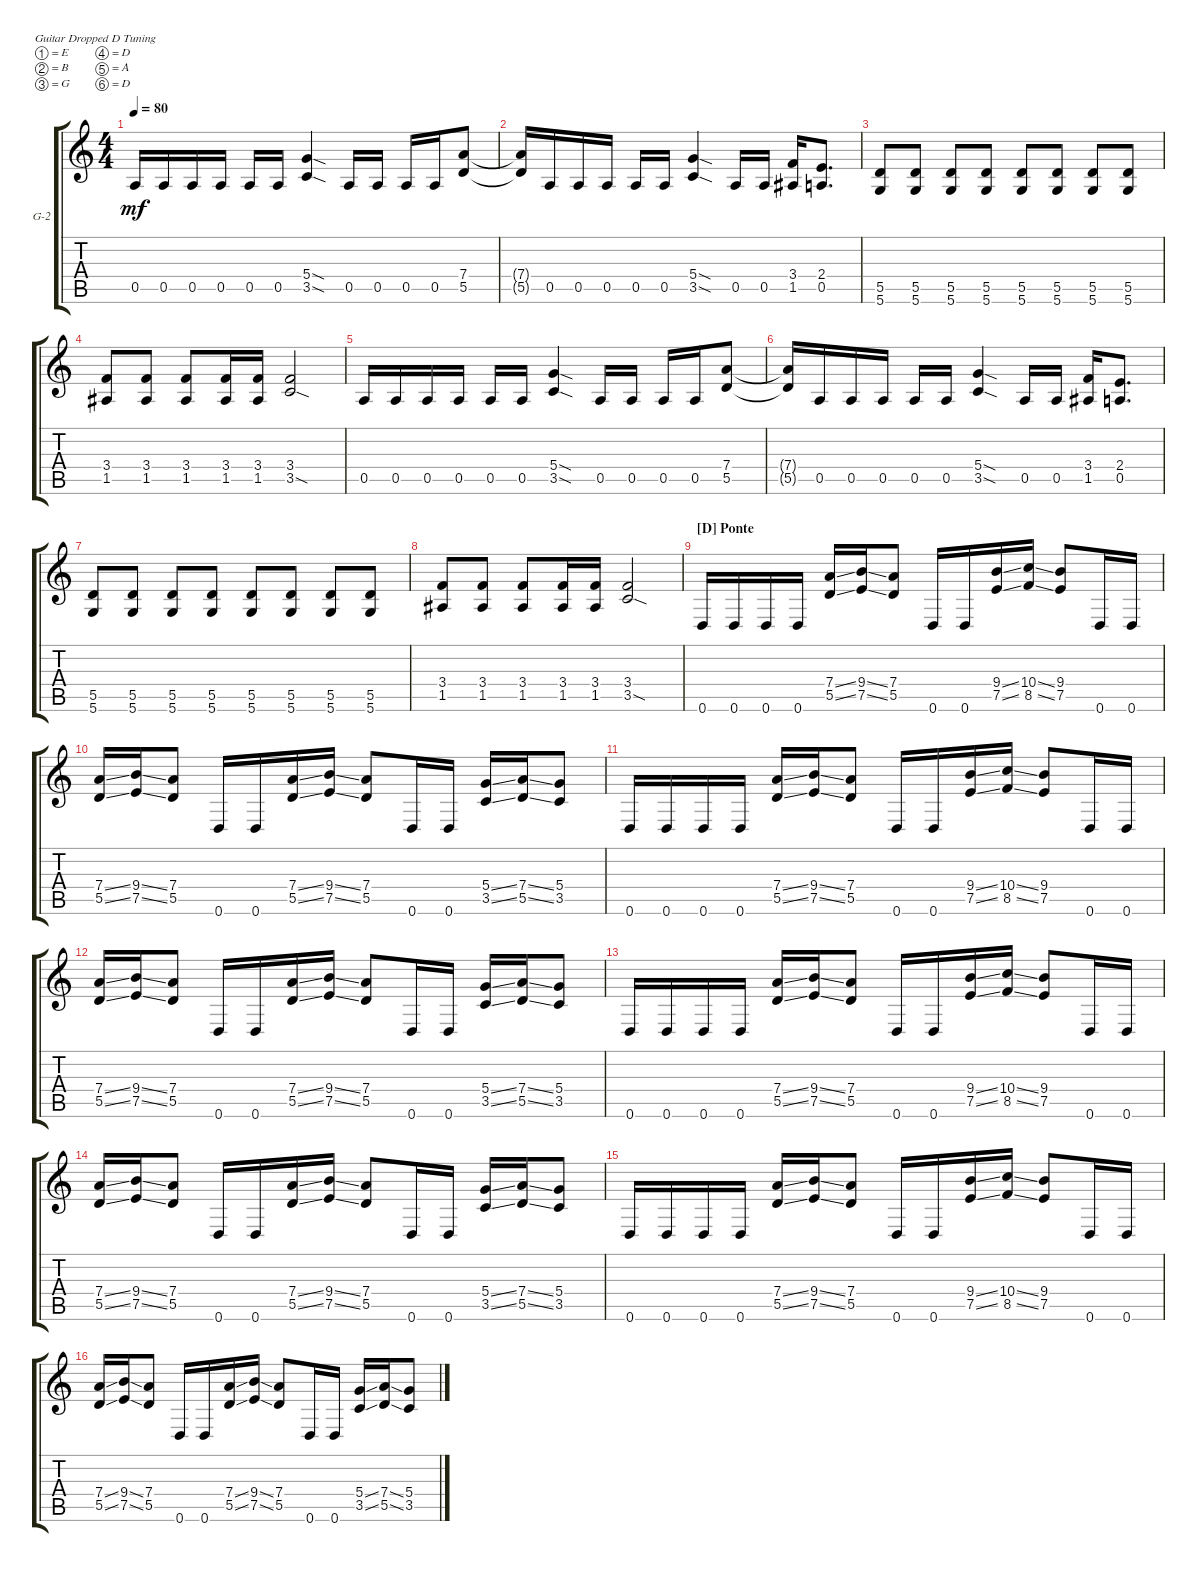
\defaultSystemsLayout 4
\bracketExtendMode groupsimilarinstruments
\firstSystemTrackNameOrientation horizontal
\otherSystemsTrackNameOrientation horizontal
\track ("Guitar-2" "G-2") {multiBarRest instrument overdrivenguitar}
\staff {score tabs}
\tuning (E4 B3 G3 D3 A2 D2)
\ts (4 4)
\tempo 80
\clef g2
\ks aminor
0.5.16{dy mf} 0.5.16 0.5.16 0.5.16 0.5.16 0.5.16 (3.5{sod} 5.4{sod}).4 0.5.16 0.5.16 0.5.16 0.5.16 (5.5 7.4).8 |
(5.5{t} 7.4{t}).16 0.5.16 0.5.16 0.5.16 0.5.16 0.5.16 (3.5{sod} 5.4{sod}).4 0.5.16 0.5.16 (1.5 3.4).16 (0.5 2.4).8{d} |
(5.6 5.5).8 (5.6 5.5).8 (5.6 5.5).8 (5.6 5.5).8 (5.6 5.5).8 (5.6 5.5).8 (5.6 5.5).8 (5.6 5.5).8 |
(1.5 3.4).8 (3.4 1.5).8 (1.5 3.4).8 (3.4 1.5).16 (3.4 1.5).16 (3.5{sod} 3.4).2 |
0.5.16 0.5.16 0.5.16 0.5.16 0.5.16 0.5.16 (3.5{sod} 5.4{sod}).4 0.5.16 0.5.16 0.5.16 0.5.16 (5.5 7.4).8 |
(5.5{t} 7.4{t}).16 0.5.16 0.5.16 0.5.16 0.5.16 0.5.16 (3.5{sod} 5.4{sod}).4 0.5.16 0.5.16 (1.5 3.4).16 (0.5 2.4).8{d} |
(5.6 5.5).8 (5.6 5.5).8 (5.6 5.5).8 (5.6 5.5).8 (5.6 5.5).8 (5.6 5.5).8 (5.6 5.5).8 (5.6 5.5).8 |
(1.5 3.4).8 (3.4 1.5).8 (1.5 3.4).8 (3.4 1.5).16 (3.4 1.5).16 (3.5{sod} 3.4).2 |
\section ("D" "Ponte")
0.6.16 0.6.16 0.6.16 0.6.16 (5.5{ss} 7.4{ss}).16 (7.5{ss} 9.4{ss}).16 (7.4 5.5).8 0.6.16 0.6.16 (7.5{ss} 9.4{ss}).16 (8.5{ss} 10.4{ss}).16 (9.4 7.5).8 0.6.16 0.6.16 |
(5.5{ss} 7.4{ss}).16 (7.5{ss} 9.4{ss}).16 (7.4 5.5).8 0.6.16 0.6.16 (5.5{ss} 7.4{ss}).16 (7.5{ss} 9.4{ss}).16 (7.4 5.5).8 0.6.16 0.6.16 (3.5{ss} 5.4{ss}).16 (7.4{ss} 5.5{ss}).16 (3.5 5.4).8 |
0.6.16 0.6.16 0.6.16 0.6.16 (5.5{ss} 7.4{ss}).16 (7.5{ss} 9.4{ss}).16 (7.4 5.5).8 0.6.16 0.6.16 (7.5{ss} 9.4{ss}).16 (8.5{ss} 10.4{ss}).16 (9.4 7.5).8 0.6.16 0.6.16 |
(5.5{ss} 7.4{ss}).16 (7.5{ss} 9.4{ss}).16 (7.4 5.5).8 0.6.16 0.6.16 (5.5{ss} 7.4{ss}).16 (7.5{ss} 9.4{ss}).16 (7.4 5.5).8 0.6.16 0.6.16 (3.5{ss} 5.4{ss}).16 (7.4{ss} 5.5{ss}).16 (3.5 5.4).8 |
0.6.16 0.6.16 0.6.16 0.6.16 (5.5{ss} 7.4{ss}).16 (7.5{ss} 9.4{ss}).16 (7.4 5.5).8 0.6.16 0.6.16 (7.5{ss} 9.4{ss}).16 (8.5{ss} 10.4{ss}).16 (9.4 7.5).8 0.6.16 0.6.16 |
(5.5{ss} 7.4{ss}).16 (7.5{ss} 9.4{ss}).16 (7.4 5.5).8 0.6.16 0.6.16 (5.5{ss} 7.4{ss}).16 (7.5{ss} 9.4{ss}).16 (7.4 5.5).8 0.6.16 0.6.16 (3.5{ss} 5.4{ss}).16 (7.4{ss} 5.5{ss}).16 (3.5 5.4).8 |
0.6.16 0.6.16 0.6.16 0.6.16 (5.5{ss} 7.4{ss}).16 (7.5{ss} 9.4{ss}).16 (7.4 5.5).8 0.6.16 0.6.16 (7.5{ss} 9.4{ss}).16 (8.5{ss} 10.4{ss}).16 (9.4 7.5).8 0.6.16 0.6.16 |
(5.5{ss} 7.4{ss}).16 (7.5{ss} 9.4{ss}).16 (7.4 5.5).8 0.6.16 0.6.16 (5.5{ss} 7.4{ss}).16 (7.5{ss} 9.4{ss}).16 (7.4 5.5).8 0.6.16 0.6.16 (3.5{ss} 5.4{ss}).16 (7.4{ss} 5.5{ss}).16 (3.5 5.4).8
